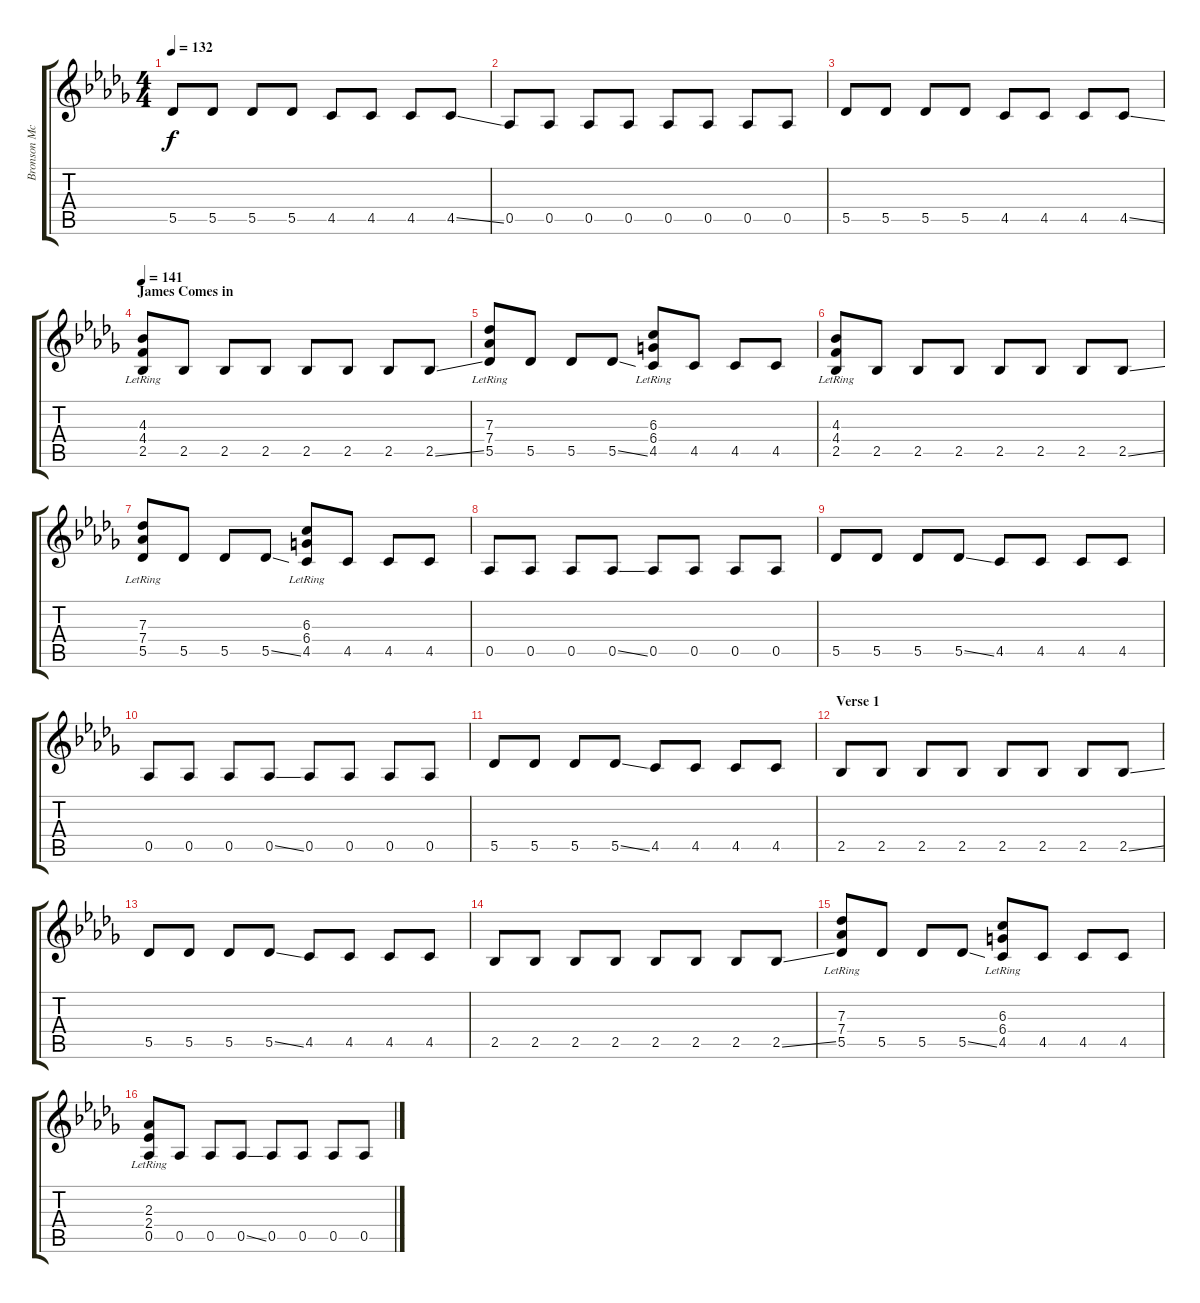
\track ("Bronson McDowall (Guitar)" "Bronson Mc") {instrument distortionguitar}
\staff {score tabs}
\tuning (Eb4 Bb3 Gb3 Db3 Ab2 Eb2) {hide}
\ts (4 4)
\tempo 132
\clef g2
\ks db
5.5.8{dy f} 5.5.8 5.5.8 5.5.8 4.5.8 4.5.8 4.5.8 4.5{ss}.8 |
0.5.8 0.5.8 0.5.8 0.5.8 0.5.8 0.5.8 0.5.8 0.5.8 |
5.5.8 5.5.8 5.5.8 5.5.8 4.5.8 4.5.8 4.5.8 4.5{ss}.8 |
\section ("" "James Comes in")
\tempo 141
(4.3{lr} 4.4{lr} 2.5).8 2.5.8 2.5.8 2.5.8 2.5.8 2.5.8 2.5.8 2.5{ss}.8 |
(7.3{lr} 7.4{lr} 5.5).8 5.5.8 5.5.8 5.5{ss}.8 (6.3{lr} 6.4{lr} 4.5).8 4.5.8 4.5.8 4.5.8 |
(4.3{lr} 4.4{lr} 2.5).8 2.5.8 2.5.8 2.5.8 2.5.8 2.5.8 2.5.8 2.5{ss}.8 |
(7.3{lr} 7.4{lr} 5.5).8 5.5.8 5.5.8 5.5{ss}.8 (6.3{lr} 6.4{lr} 4.5).8 4.5.8 4.5.8 4.5.8 |
0.5.8 0.5.8 0.5.8 0.5{ss}.8 0.5.8 0.5.8 0.5.8 0.5.8 |
5.5.8 5.5.8 5.5.8 5.5{ss}.8 4.5.8 4.5.8 4.5.8 4.5.8 |
0.5.8 0.5.8 0.5.8 0.5{ss}.8 0.5.8 0.5.8 0.5.8 0.5.8 |
5.5.8 5.5.8 5.5.8 5.5{ss}.8 4.5.8 4.5.8 4.5.8 4.5.8 |
\section ("" "Verse 1")
2.5.8 2.5.8 2.5.8 2.5.8 2.5.8 2.5.8 2.5.8 2.5{ss}.8 |
5.5.8 5.5.8 5.5.8 5.5{ss}.8 4.5.8 4.5.8 4.5.8 4.5.8 |
2.5.8 2.5.8 2.5.8 2.5.8 2.5.8 2.5.8 2.5.8 2.5{ss}.8 |
(7.3{lr} 7.4{lr} 5.5).8 5.5.8 5.5.8 5.5{ss}.8 (6.3{lr} 6.4{lr} 4.5).8 4.5.8 4.5.8 4.5.8 |
(2.3{lr} 2.4{lr} 0.5).8 0.5.8 0.5.8 0.5{ss}.8 0.5.8 0.5.8 0.5.8 0.5.8
